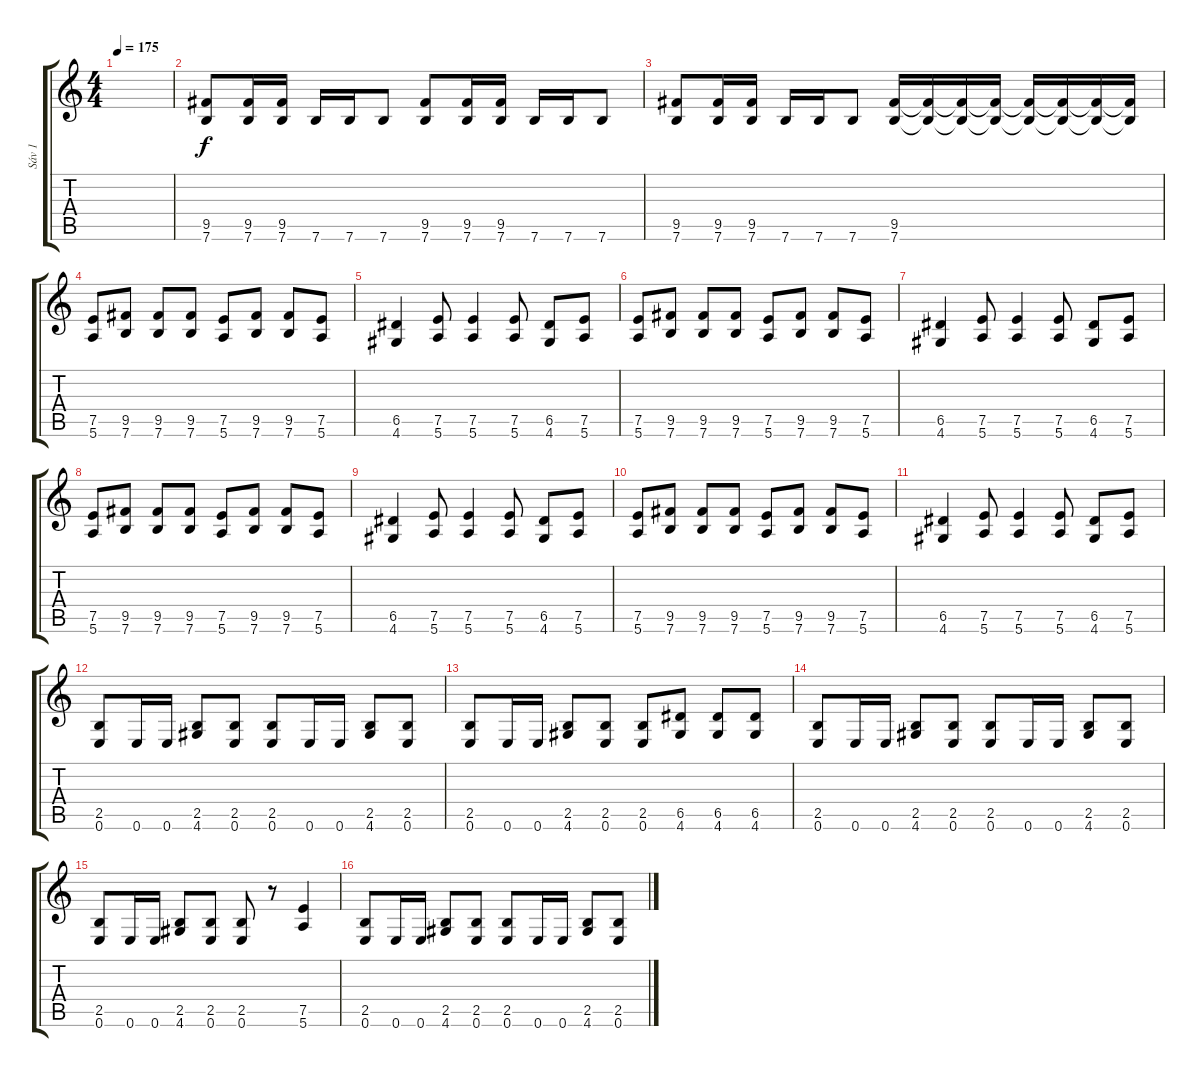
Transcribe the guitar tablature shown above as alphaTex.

\track ("Sáv 1" "Sáv 1") {instrument distortionguitar}
\staff {score tabs}
\tuning (E4 B3 G3 D3 A2 E2) {hide}
\ts (4 4)
\tempo 175
\clef g2
\ks c
|
(9.5 7.6).8 (9.5 7.6).16 (9.5 7.6).16 7.6.16 7.6.16 7.6.8 (9.5 7.6).8 (9.5 7.6).16 (9.5 7.6).16 7.6.16 7.6.16 7.6.8 |
(9.5 7.6).8 (9.5 7.6).16 (9.5 7.6).16 7.6.16 7.6.16 7.6.8 (9.5 7.6).16 (9.5{t} 7.6{t}).16 (9.5{t} 7.6{t}).16 (9.5{t} 7.6{t}).16 (9.5{t} 7.6{t}).16 (9.5{t} 7.6{t}).16 (9.5{t} 7.6{t}).16 (9.5{t} 7.6{t}).16 |
(7.5 5.6).8 (9.5 7.6).8 (9.5 7.6).8 (9.5 7.6).8 (7.5 5.6).8 (9.5 7.6).8 (9.5 7.6).8 (7.5 5.6).8 |
(6.5 4.6).4 (7.5 5.6).8 (7.5 5.6).4 (7.5 5.6).8 (6.5 4.6).8 (7.5 5.6).8 |
(7.5 5.6).8 (9.5 7.6).8 (9.5 7.6).8 (9.5 7.6).8 (7.5 5.6).8 (9.5 7.6).8 (9.5 7.6).8 (7.5 5.6).8 |
(6.5 4.6).4 (7.5 5.6).8 (7.5 5.6).4 (7.5 5.6).8 (6.5 4.6).8 (7.5 5.6).8 |
(7.5 5.6).8 (9.5 7.6).8 (9.5 7.6).8 (9.5 7.6).8 (7.5 5.6).8 (9.5 7.6).8 (9.5 7.6).8 (7.5 5.6).8 |
(6.5 4.6).4 (7.5 5.6).8 (7.5 5.6).4 (7.5 5.6).8 (6.5 4.6).8 (7.5 5.6).8 |
(7.5 5.6).8 (9.5 7.6).8 (9.5 7.6).8 (9.5 7.6).8 (7.5 5.6).8 (9.5 7.6).8 (9.5 7.6).8 (7.5 5.6).8 |
(6.5 4.6).4 (7.5 5.6).8 (7.5 5.6).4 (7.5 5.6).8 (6.5 4.6).8 (7.5 5.6).8 |
(2.5 0.6).8 0.6.16 0.6.16 (2.5 4.6).8 (2.5 0.6).8 (2.5 0.6).8 0.6.16 0.6.16 (2.5 4.6).8 (2.5 0.6).8 |
(2.5 0.6).8 0.6.16 0.6.16 (2.5 4.6).8 (2.5 0.6).8 (2.5 0.6).8 (6.5 4.6).8 (6.5 4.6).8 (6.5 4.6).8 |
(2.5 0.6).8 0.6.16 0.6.16 (2.5 4.6).8 (2.5 0.6).8 (2.5 0.6).8 0.6.16 0.6.16 (2.5 4.6).8 (2.5 0.6).8 |
(2.5 0.6).8 0.6.16 0.6.16 (2.5 4.6).8 (2.5 0.6).8 (2.5 0.6).8 r.8 (7.5 5.6).4 |
(2.5 0.6).8 0.6.16 0.6.16 (2.5 4.6).8 (2.5 0.6).8 (2.5 0.6).8 0.6.16 0.6.16 (2.5 4.6).8 (2.5 0.6).8
